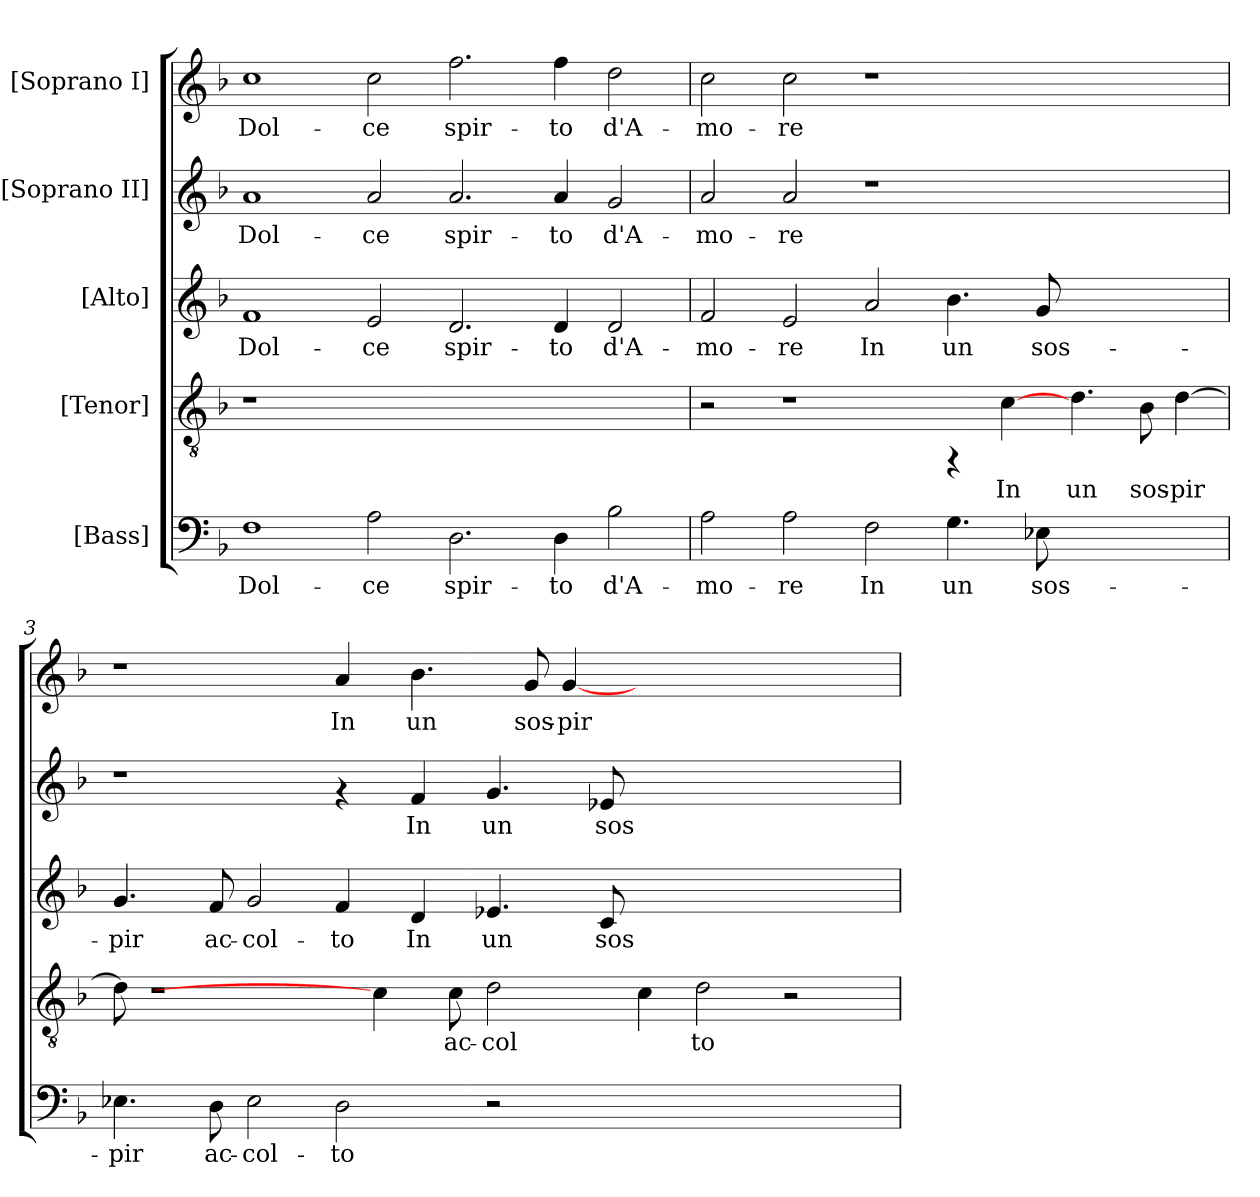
**kern	**text	**kern	**text	**kern	**text	**kern	**text	**kern	**text
*part5	*part5	*part4	*part4	*part3	*part3	*part2	*part2	*part1	*part1
*staff5	*staff5	*staff4	*staff4	*staff3	*staff3	*staff2	*staff2	*staff1	*staff1
*I"[Bass]	*	*I"[Tenor]	*	*I"[Alto]	*	*I"[Soprano II]	*	*I"[Soprano I]	*
!!LO:PB:g=z
*stria5	*	*stria5	*	*stria5	*	*stria5	*	*stria5	*
*clefF4	*	*clefGv2	*	*clefG2	*	*clefG2	*	*clefG2	*
*k[b-]	*	*k[b-]	*	*k[b-]	*	*k[b-]	*	*k[b-]	*
*F:	*	*F:	*	*F:	*	*F:	*	*F:	*
=1	=1	=1	=1	=1	=1	=1	=1	=1	=1
!	!LO:LY:b:cj	!	!	!	!LO:LY:b:cj	!	!LO:LY:b:cj	!	!LO:LY:b:cj
1F	Dol-	1r	.	1f	Dol-	1a	Dol-	1cc	Dol-
!	!LO:LY:b:cj	!	!	!	!LO:LY:b:cj	!	!LO:LY:b:cj	!	!LO:LY:b:cj
2A\	-ce	0ryy	.	2e/	-ce	2a/	-ce	2cc\	-ce
!	!LO:LY:b:cj	!	!	!	!LO:LY:b:cj	!	!LO:LY:b:cj	!	!LO:LY:b:cj
2.D\	spir-	.	.	2.d/	spir-	2.a/	spir-	2.ff\	spir-
!	!LO:LY:b:cj	!	!	!	!LO:LY:b:cj	!	!LO:LY:b:cj	!	!LO:LY:b:cj
4D\	-to	.	.	4d/	-to	4a/	-to	4ff\	-to
!	!LO:LY:b:cj	!	!	!	!LO:LY:b:cj	!	!LO:LY:b:cj	!	!LO:LY:b:cj
2B-\	d'A-	.	.	2d/	d'A-	2g/	d'A-	2dd\	d'A-
=2	=2	=2	=2	=2	=2	=2	=2	=2	=2
!	!LO:LY:b:cj	!	!	!	!LO:LY:b:cj	!	!LO:LY:b:cj	!	!LO:LY:b:cj
2A\	-mo-	2r	.	2f/	-mo-	2a/	-mo-	2cc\	-mo-
!	!LO:LY:b:cj	!	!	!	!LO:LY:b:cj	!	!LO:LY:b:cj	!	!LO:LY:b:cj
2A\	-re	1r	.	2e/	-re	2a/	-re	2cc\	-re
!	!LO:LY:b:cj	!	!	!	!LO:LY:b:cj	!	!	!	!
2F\	In	.	.	2a/	In	1r	.	1r	.
!	!LO:LY:b:cj	!	!	!	!LO:LY:b:cj	!	!	!	!
4.G\	un	4rFF	.	4.b-\	un	.	.	.	.
!	!	!	!LO:LY:b:cj	!	!	!	!	!	!
.	.	[4c\	In	.	.	.	.	.	.
!	!LO:LY:b:cj	!	!	!	!LO:LY:b:cj	!	!	!	!
8E-X\	sos-	.	.	8g/	sos-	.	.	.	.
!	!	!	!LO:LY:b:cj	!	!	!	!	!	!
2.ryy	.	4.d\	un	2.ryy	.	2.ryy	.	2.ryy	.
!	!	!	!LO:LY:b:cj	!	!	!	!	!	!
.	.	8B-\	sos-	.	.	.	.	.	.
!	!	!	!LO:LY:b:cj	!	!	!	!	!	!
.	.	[<4d\	-pir	.	.	.	.	.	.
!!LO:PB:g=z
=3	=3	=3	=3	=3	=3	=3	=3	=3	=3
!	!LO:LY:b:cj	!	!LO:LY:b:cj	!	!LO:LY:b:cj	!	!	!	!
4.E-X\	-pir	8d\]	.	4.g/	-pir	1r	.	1r	.
.	.	1r	.	.	.	.	.	.	.
!	!LO:LY:b:cj	!	!	!	!LO:LY:b:cj	!	!	!	!
8D\	ac-	.	.	8f/	ac-	.	.	.	.
!	!LO:LY:b:cj	!	!	!	!LO:LY:b:cj	!	!	!	!
2E-\	-col-	.	.	2g/	-col-	.	.	.	.
!	!LO:LY:b:cj	!	!	!	!LO:LY:b:cj	!	!	!	!LO:LY:b:cj
2D\	-to	.	.	4f/	-to	4rf	.	4a/	In
.	.	4c\]	.	.	.	.	.	.	.
!	!	!	!	!	!LO:LY:b:cj	!	!LO:LY:b:cj	!	!LO:LY:b:cj
.	.	.	.	4d/	In	4f/	In	4.b-\	un
!	!	!	!LO:LY:b:cj	!	!	!	!	!	!
.	.	8c\	ac-	.	.	.	.	.	.
!	!	!	!LO:LY:b:cj	!	!LO:LY:b:cj	!	!LO:LY:b:cj	!	!
2r	.	2d\	-col-	4.e-X/	un	4.g/	un	.	.
!	!	!	!	!	!	!	!	!	!LO:LY:b:cj
.	.	.	.	.	.	.	.	8g/	sos-
!	!	!	!	!	!	!	!	!	!LO:LY:b:cj
.	.	.	.	.	.	.	.	[<4g/	-pir
!	!	!	!	!	!LO:LY:b:cj	!	!LO:LY:b:cj	!	!
.	.	.	.	8c/	sos-	8e-X/	sos-	.	.
!	!	!	!LO:LY:b:cj	!	!	!	!	!	!
1ryy	.	4c\	--	1ryy	.	1ryy	.	1ryy	.
!	!	!	!LO:LY:b:cj	!	!	!	!	!	!
.	.	2d\	-to	.	.	.	.	.	.
.	.	2r	.	.	.	.	.	.	.
4ryy	.	.	.	4ryy	.	4ryy	.	4ryy	.
=	=	=	=	=	=	=	=	=	=
*-	*-	*-	*-	*-	*-	*-	*-	*-	*-
